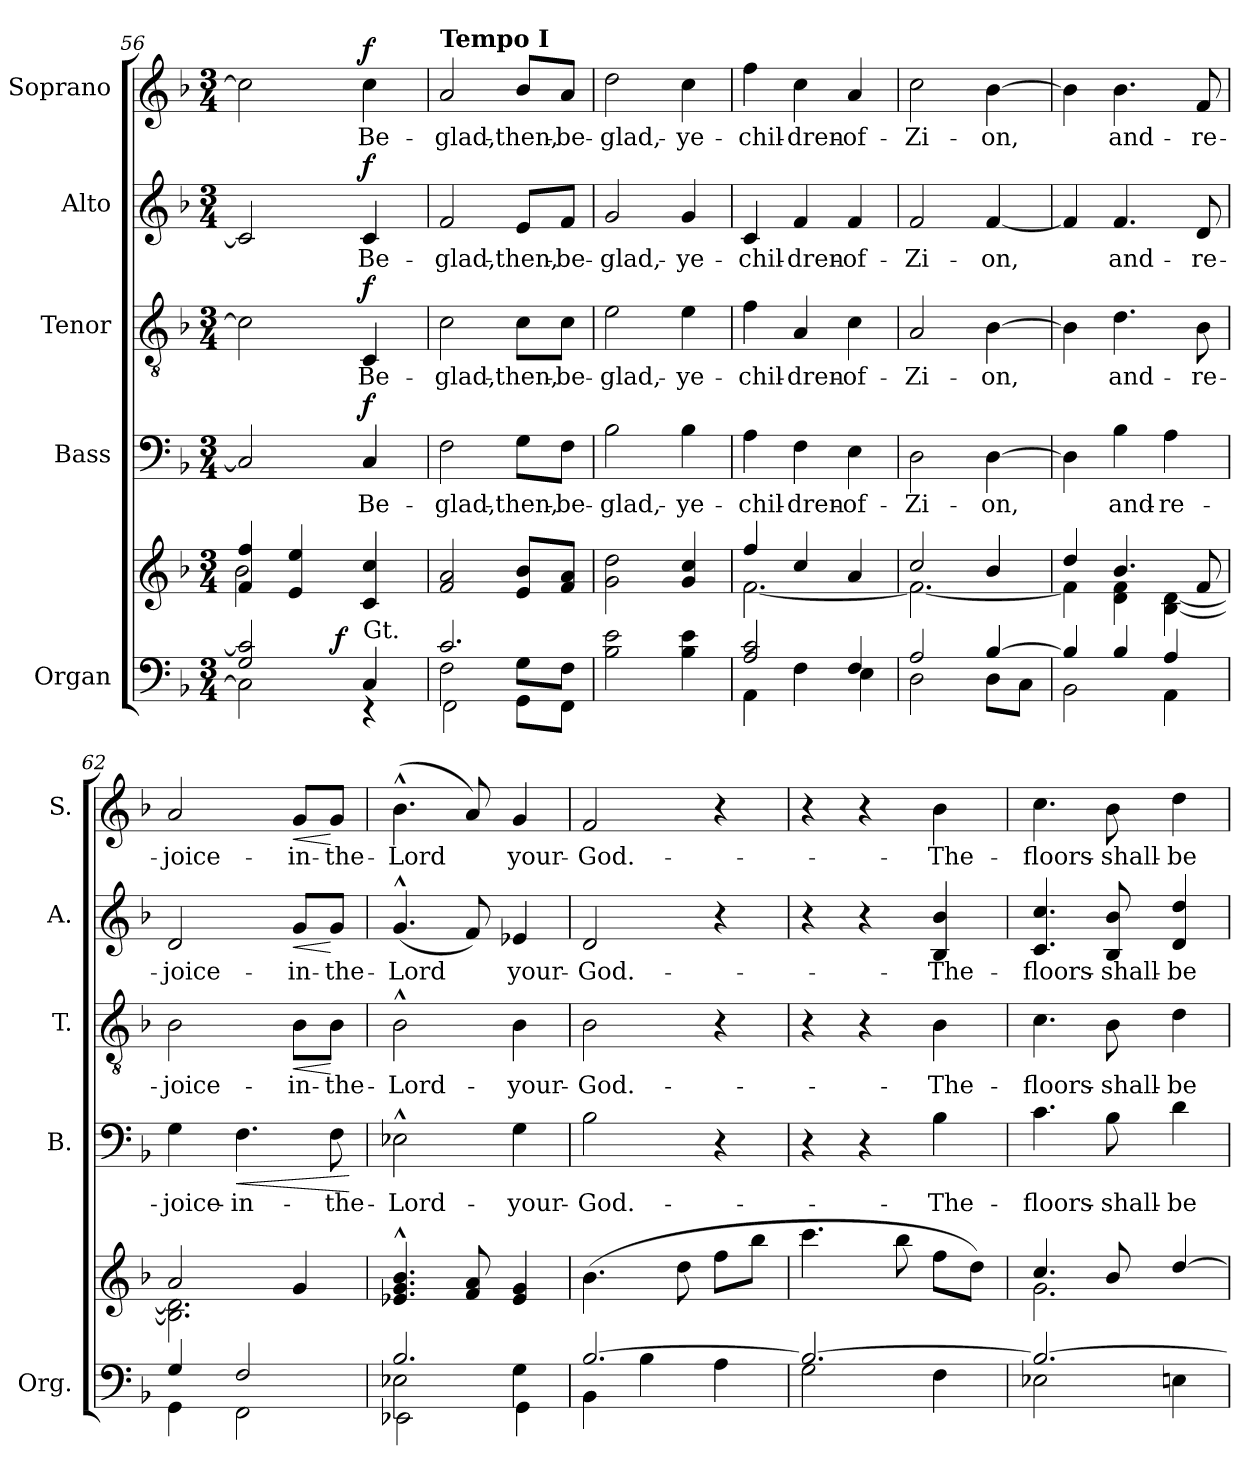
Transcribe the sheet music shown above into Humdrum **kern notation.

**kern	**kern	**dynam	**kern	**text	**dynam	**kern	**text	**dynam	**kern	**text	**dynam	**kern	**text	**dynam
*part5	*part5	*part5	*part4	*part4	*part4	*part3	*part3	*part3	*part2	*part2	*part2	*part1	*part1	*part1
*staff6	*staff5	*staff5/6	*staff4	*staff4	*staff4	*staff3	*staff3	*staff3	*staff2	*staff2	*staff2	*staff1	*staff1	*staff1
*I"Organ	*	*	*I"Bass	*	*	*I"Tenor	*	*	*I"Alto	*	*	*I"Soprano	*	*
*I'Org.	*	*	*I'B.	*	*	*I'T.	*	*	*I'A.	*	*	*I'S.	*	*
*clefF4	*clefG2	*	*clefF4	*	*	*clefGv2	*	*	*clefG2	*	*	*clefG2	*	*
*	*	*	*	*	*	*ITrd7c12	*	*	*	*	*	*	*	*
*k[b-]	*k[b-]	*	*k[b-]	*	*	*k[b-]	*	*	*k[b-]	*	*	*k[b-]	*	*
*F:	*F:	*	*F:	*	*	*F:	*	*	*F:	*	*	*F:	*	*
*M3/4	*M3/4	*	*M3/4	*	*	*M3/4	*	*	*M3/4	*	*	*M3/4	*	*
=56	=56	=56	=56	=56	=56	=56	=56	=56	=56	=56	=56	=56	=56	=56
*^	*^	*	*	*	*	*	*	*	*	*	*	*	*	*
*	*^	*	*	*	*	*	*	*	*	*	*	*	*	*	*	*
2G/ 2c/]	2C\]	4ryy	4f/ 4ff/	2b-\	.	2C/]	.	.	2C\]	.	.	2c/]	.	.	2cc\]	.	.
.	.	8ryy	4e/ 4ee/	.	.	.	.	.	.	.	.	.	.	.	.	.	.
.	.	32ryy	.	.	.	.	.	.	.	.	.	.	.	.	.	.	.
!	!	!	!	!	!LO:DY:a=2	!	!	!	!	!	!	!	!	!	!	!	!
.	.	4ryy	.	.	f	.	.	.	.	.	.	.	.	.	.	.	.
!LO:TX:a:t=Gt.	!	!	!	!	!	!	!	!	!	!	!	!	!	!	!	!	!
!	!	!	!	!	!	!	!LO:LY:b	!LO:DY:a	!	!LO:LY:b	!LO:DY:a	!	!LO:LY:b	!LO:DY:a	!	!LO:LY:b	!LO:DY:a
4C/	4rEE	.	4c/ 4cc/	4ryy	.	4C/	Be-	f	4CC/	Be-	f	4c/	Be-	f	4cc\	Be-	f
.	.	16.ryy	.	.	.	.	.	.	.	.	.	.	.	.	.	.	.
!!LO:LB:g=z
=57	=57	=57	=57	=57	=57	=57	=57	=57	=57	=57	=57	=57	=57	=57	=57	=57	=57
!	!	!	!	!	!	!	!	!	!	!	!	!	!	!	!LO:TX:a:B:t=Tempo I	!	!
!	!	!	!LO:TX:a:B:t=Tempo I	!	!	!	!	!	!	!	!	!	!	!	!	!	!
!	!	!	!	!	!	!	!LO:LY:b	!	!	!LO:LY:b	!	!	!LO:LY:b	!	!	!LO:LY:b	!
*	*	*	*v	*v	*	*	*	*	*	*	*	*	*	*	*	*	*
2.c/	2F\	2FF\	2f/ 2a/	.	2F\	-glad,-	.	2C\	-glad,-	.	2f/	-glad,-	.	2a/	-glad,-	.
!	!	!	!	!	!	!LO:LY:b	!	!	!LO:LY:b	!	!	!LO:LY:b	!	!	!LO:LY:b	!
.	8G\L	8GG\L	8e/ 8b-/L	.	8G\L	-then,-	.	8C\L	-then,-	.	8e/L	-then,-	.	8b-/L	-then,-	.
!	!	!	!	!	!	!LO:LY:b	!	!	!LO:LY:b	!	!	!LO:LY:b	!	!	!LO:LY:b	!
.	8F\J	8FF\J	8f/ 8a/J	.	8F\J	-be-	.	8C\J	-be-	.	8f/J	-be-	.	8a/J	-be-	.
=58	=58	=58	=58	=58	=58	=58	=58	=58	=58	=58	=58	=58	=58	=58	=58	=58
!	!	!	!	!	!	!LO:LY:b	!	!	!LO:LY:b	!	!	!LO:LY:b	!	!	!LO:LY:b	!
*v	*v	*v	*	*	*	*	*	*	*	*	*	*	*	*	*	*
2B-\ 2e\	2g\ 2dd\	.	2B-\	-glad,-	.	2E\	-glad,-	.	2g/	-glad,-	.	2dd\	-glad,-	.
!	!	!	!	!LO:LY:b	!	!	!LO:LY:b	!	!	!LO:LY:b	!	!	!LO:LY:b	!
4B-\ 4e\	4g/ 4cc/	.	4B-\	-ye-	.	4E\	-ye-	.	4g/	-ye-	.	4cc\	-ye-	.
=59	=59	=59	=59	=59	=59	=59	=59	=59	=59	=59	=59	=59	=59	=59
*^	*^	*	*	*	*	*	*	*	*	*	*	*	*	*
!	!	!	!	!	!	!LO:LY:b	!	!	!LO:LY:b	!	!	!LO:LY:b	!	!	!LO:LY:b	!
2A/ 2c/	4AA\	4ff/	[<2.f\	.	4A\	-chil-	.	4F\	-chil-	.	4c/	-chil-	.	4ff\	-chil-	.
!	!	!	!	!	!	!LO:LY:b	!	!	!LO:LY:b	!	!	!LO:LY:b	!	!	!LO:LY:b	!
.	4F\	4cc/	.	.	4F\	-dren-	.	4AA/	-dren-	.	4f/	-dren-	.	4cc\	-dren-	.
!	!	!	!	!	!	!LO:LY:b	!	!	!LO:LY:b	!	!	!LO:LY:b	!	!	!LO:LY:b	!
4F/	4E\	4a/	.	.	4E\	-of-	.	4C\	-of-	.	4f/	-of-	.	4a/	-of-	.
=60	=60	=60	=60	=60	=60	=60	=60	=60	=60	=60	=60	=60	=60	=60	=60	=60
!	!	!	!	!	!	!LO:LY:b	!	!	!LO:LY:b	!	!	!LO:LY:b	!	!	!LO:LY:b	!
2A/	2D\	2cc/	2.f\_	.	2D\	-Zi-	.	2AA/	-Zi-	.	2f/	-Zi-	.	2cc\	-Zi-	.
!	!	!	!	!	!	!LO:LY:b	!	!	!LO:LY:b	!	!	!LO:LY:b	!	!	!LO:LY:b	!
[>4B-/	8D\L	4b-/	.	.	[>4D\	-on,	.	[>4BB-\	-on,	.	[<4f/	-on,	.	[>4b-\	-on,	.
.	8C\J	.	.	.	.	.	.	.	.	.	.	.	.	.	.	.
=61	=61	=61	=61	=61	=61	=61	=61	=61	=61	=61	=61	=61	=61	=61	=61	=61
4B-/]	2BB-\	4dd/	4f\]	.	4D\]	.	.	4BB-\]	.	.	4f/]	.	.	4b-\]	.	.
!	!	!	!	!	!	!LO:LY:b	!	!	!LO:LY:b	!	!	!LO:LY:b	!	!	!LO:LY:b	!
4B-/	.	4.b-/	4d\ 4f\	.	4B-\	and-	.	4.D\	and-	.	4.f/	and-	.	4.b-\	and-	.
!	!	!	!	!	!	!LO:LY:b	!	!	!	!	!	!	!	!	!	!
4A/	4AA\	.	[<4B-\ [<4d\	.	4A\	-re-	.	.	.	.	.	.	.	.	.	.
!	!	!	!	!	!	!	!	!	!LO:LY:b	!	!	!LO:LY:b	!	!	!LO:LY:b	!
.	.	8f/	.	.	.	.	.	8BB-\	-re-	.	8d/	-re-	.	8f/	-re-	.
=62	=62	=62	=62	=62	=62	=62	=62	=62	=62	=62	=62	=62	=62	=62	=62	=62
!	!	!	!	!	!	!LO:LY:b	!	!	!LO:LY:b	!	!	!LO:LY:b	!	!	!LO:LY:b	!
4G/	4GG\	2a/	2.B-\] 2.d\]	.	4G\	-joice-	.	2BB-\	-joice-	.	2d/	-joice-	.	2a/	-joice-	.
!	!	!	!	!	!	!LO:LY:b	!LO:HP:b	!	!	!	!	!	!	!	!	!
2F/	2FF\	.	.	.	4.F\	-in-	<	.	.	.	.	.	.	.	.	.
!	!	!	!	!	!	!	!	!	!LO:LY:b	!LO:HP:b	!	!LO:LY:b	!LO:HP:b	!	!LO:LY:b	!LO:HP:b
.	.	4g/	.	.	.	.	.	8BB-\L	-in-	<	8g/L	-in-	<	8g/L	-in-	<
!	!	!	!	!	!	!LO:LY:b	!	!	!LO:LY:b	!	!	!LO:LY:b	!	!	!LO:LY:b	!
.	.	.	.	.	8F\	-the-	.	8BB-\J	-the-	[	8g/J	-the-	[	8g/J	-the-	[
*v	*v	*	*	*	*	*	*	*	*	*	*	*	*	*	*	*
*	*v	*v	*	*	*	*	*	*	*	*	*	*	*	*	*
.	.	.	.	.	[	.	.	.	.	.	.	.	.	.
!!LO:PB:g=z
=63	=63	=63	=63	=63	=63	=63	=63	=63	=63	=63	=63	=63	=63	=63
*^	*	*	*	*	*	*	*	*	*	*	*	*	*	*
*	*^	*	*	*	*	*	*	*	*	*	*	*	*	*	*
!	!	!	!	!	!	!LO:LY:b	!	!	!LO:LY:b	!	!	!LO:LY:b	!	!	!LO:LY:b	!
2.B-/	2E-X\	2EE-X\	4.e-X/^^< 4.g/^^< 4.b-/^^<	.	2E-X^^>\	-Lord-	.	2BB-^^>\	-Lord-	.	(<4.g^^</	-Lord	.	(>4.b-^^>\	-Lord	.
.	.	.	8f/ 8a/	.	.	.	.	.	.	.	8f/)	.	.	8a/)	.	.
!	!	!	!	!	!	!LO:LY:b	!	!	!LO:LY:b	!	!	!LO:LY:b	!	!	!LO:LY:b	!
.	4G\	4GG\	4e-/ 4g/	.	4G\	-your-	.	4BB-\	-your-	.	4e-X/	your-	.	4g/	your-	.
=64	=64	=64	=64	=64	=64	=64	=64	=64	=64	=64	=64	=64	=64	=64	=64	=64
!	!	!	!	!	!	!LO:LY:b	!	!	!LO:LY:b	!	!	!LO:LY:b	!	!	!LO:LY:b	!
*	*v	*v	*	*	*	*	*	*	*	*	*	*	*	*	*	*
[>2.B-/	4BB-\	(>4.b-\	.	2B-\	-God.-	.	2BB-\	-God.-	.	2d/	-God.-	.	2f/	-God.-	.
.	4B-\	.	.	.	.	.	.	.	.	.	.	.	.	.	.
.	.	8dd\	.	.	.	.	.	.	.	.	.	.	.	.	.
.	4A\	8ff\L	.	4r	.	.	4r	.	.	4r	.	.	4r	.	.
.	.	8bb-\J	.	.	.	.	.	.	.	.	.	.	.	.	.
=65	=65	=65	=65	=65	=65	=65	=65	=65	=65	=65	=65	=65	=65	=65	=65
2.B-/_	2G\	4.ccc\	.	4r	.	.	4r	.	.	4r	.	.	4r	.	.
.	.	.	.	4r	.	.	4r	.	.	4r	.	.	4r	.	.
.	.	8bb-\	.	.	.	.	.	.	.	.	.	.	.	.	.
!	!	!	!	!	!LO:LY:b	!	!	!LO:LY:b	!	!	!LO:LY:b	!	!	!LO:LY:b	!
.	4F\	8ff\L	.	4B-\	-The-	.	4BB-\	-The-	.	4B-/ 4b-/	-The-	.	4b-\	-The-	.
.	.	8dd\J)	.	.	.	.	.	.	.	.	.	.	.	.	.
=66	=66	=66	=66	=66	=66	=66	=66	=66	=66	=66	=66	=66	=66	=66	=66
*	*	*^	*	*	*	*	*	*	*	*	*	*	*	*	*
!	!	!	!	!	!	!LO:LY:b	!	!	!LO:LY:b	!	!	!LO:LY:b	!	!	!LO:LY:b	!
2.B-/_	2E-X\	4.cc/	2.g\	.	4.c\	-floors-	.	4.C\	-floors-	.	4.c/ 4.cc/	-floors-	.	4.cc\	-floors-	.
!	!	!	!	!	!	!LO:LY:b	!	!	!LO:LY:b	!	!	!LO:LY:b	!	!	!LO:LY:b	!
.	.	8b-/	.	.	8B-\	-shall-	.	8BB-\	-shall-	.	8B-/ 8b-/	-shall-	.	8b-\	-shall-	.
!	!	!	!	!	!	!LO:LY:b	!	!	!LO:LY:b	!	!	!LO:LY:b	!	!	!LO:LY:b	!
.	4En\	[>4dd/	.	.	4d\	-be-	.	4D\	-be-	.	4d/ 4dd/	-be-	.	4dd\	-be-	.
*v	*v	*	*	*	*	*	*	*	*	*	*	*	*	*	*	*
*	*v	*v	*	*	*	*	*	*	*	*	*	*	*	*	*
=	=	=	=	=	=	=	=	=	=	=	=	=	=	=
*-	*-	*-	*-	*-	*-	*-	*-	*-	*-	*-	*-	*-	*-	*-
